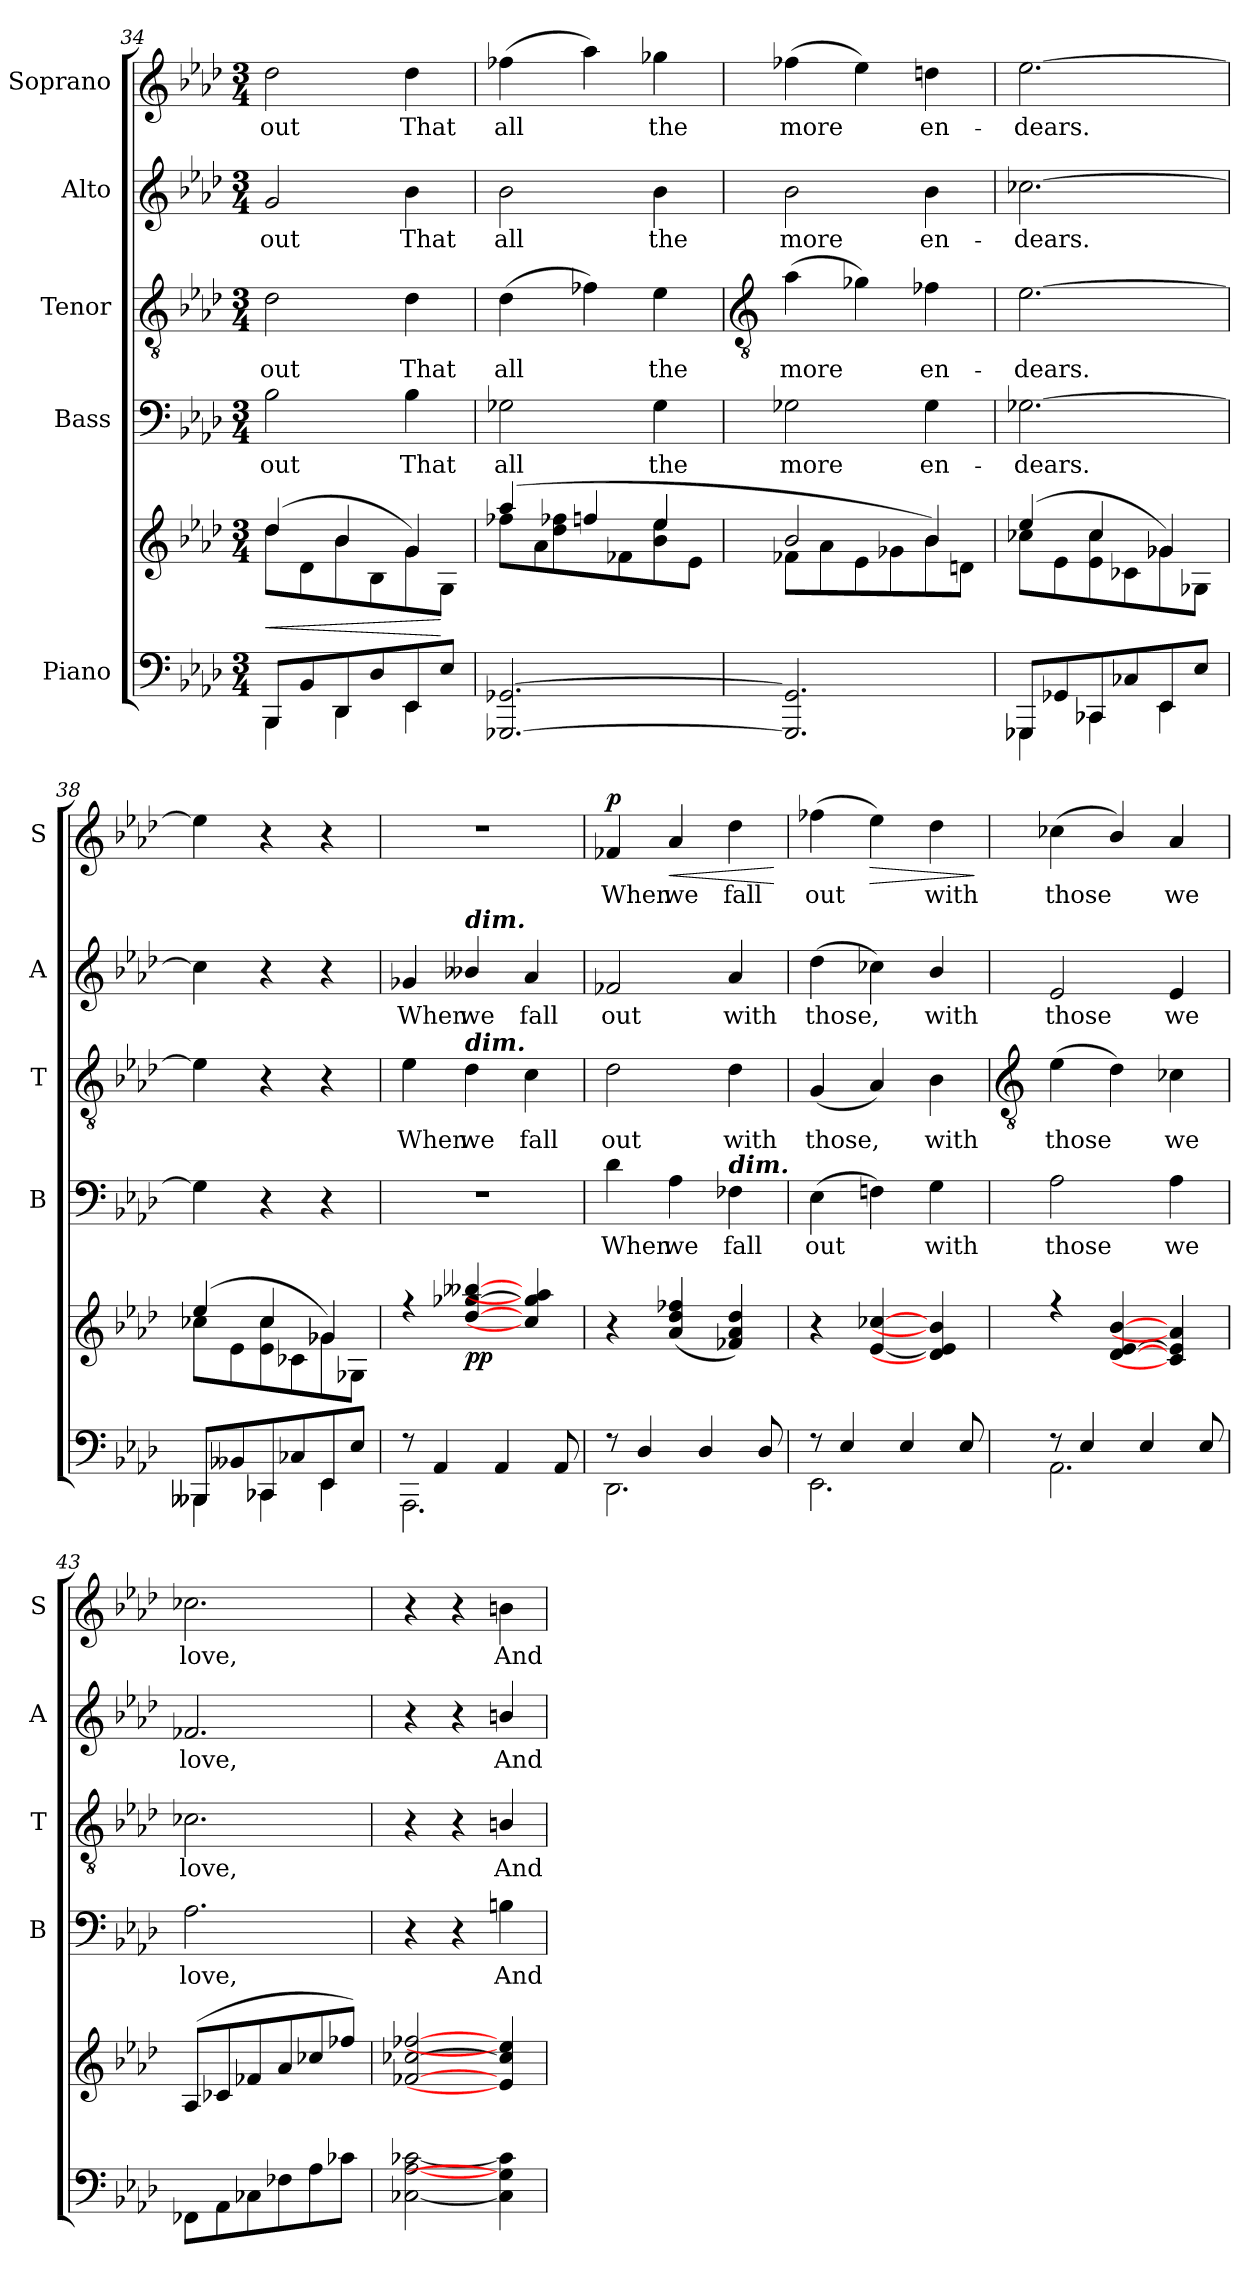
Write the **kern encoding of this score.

**kern	**kern	**dynam	**kern	**text	**kern	**text	**kern	**text	**kern	**text	**dynam
*part5	*part5	*part5	*part4	*part4	*part3	*part3	*part2	*part2	*part1	*part1	*part1
*staff6	*staff5	*staff5/6	*staff4	*staff4	*staff3	*staff3	*staff2	*staff2	*staff1	*staff1	*staff1
*I"Piano	*	*	*I"Bass	*	*I"Tenor	*	*I"Alto	*	*I"Soprano	*	*
*	*	*	*I'B	*	*I'T	*	*I'A	*	*I'S	*	*
*clefF4	*clefG2	*	*clefF4	*	*clefGv2	*	*clefG2	*	*clefG2	*	*
*k[b-e-a-d-]	*k[b-e-a-d-]	*	*k[b-e-a-d-]	*	*k[b-e-a-d-]	*	*k[b-e-a-d-]	*	*k[b-e-a-d-]	*	*
*A-:	*A-:	*	*A-:	*	*A-:	*	*A-:	*	*A-:	*	*
*M3/4	*M3/4	*	*M3/4	*	*M3/4	*	*M3/4	*	*M3/4	*	*
=34	=34	=34	=34	=34	=34	=34	=34	=34	=34	=34	=34
*^	*^	*	*	*	*	*	*	*	*	*	*
!	!	!	!	!LO:HP:b	!	!LO:LY:b	!	!LO:LY:b	!	!LO:LY:b	!	!LO:LY:b	!
8BBB-/L	4BBB-\	(>4dd-/	8dd-\L	<	2B-	out	2d-	out	2g	out	2dd-	out	.
8BB-/	.	.	8d-\	.	.	.	.	.	.	.	.	.	.
8DD-/	4DD-\	4b-/	8b-\	.	.	.	.	.	.	.	.	.	.
8D-/	.	.	8B-\	.	.	.	.	.	.	.	.	.	.
!	!	!	!	!	!	!LO:LY:b	!	!LO:LY:b	!	!LO:LY:b	!	!LO:LY:b	!
8EE-/	4EE-\	4g/)	8g\	.	4B-	That	4d-	That	4b-	That	4dd-	That	.
8E-/J	.	.	8G\J	[	.	.	.	.	.	.	.	.	.
=35	=35	=35	=35	=35	=35	=35	=35	=35	=35	=35	=35	=35	=35
!	!	!	!	!	!	!LO:LY:b	!	!LO:LY:b	!	!LO:LY:b	!	!LO:LY:b	!
[2.GGG-X/ [2.GG-X/	2.ryy	(>4aa-/	8ff-X\L	.	2G-X	all	(>4d-	all	2b-	all	(>4ff-X	all	.
.	.	.	8a-\	.	.	.	.	.	.	.	.	.	.
.	.	4ff/	8dd-\ 8ff-\	.	.	.	4f-X)	.	.	.	4aa-)	.	.
.	.	.	8f-X\	.	.	.	.	.	.	.	.	.	.
!	!	!	!	!	!	!LO:LY:b	!	!LO:LY:b	!	!LO:LY:b	!	!LO:LY:b	!
.	.	4ee-/	8b-\ 8ee-\	.	4G-	the	4e-	the	4b-	the	4gg-X	the	.
.	.	.	8e-\J	.	.	.	.	.	.	.	.	.	.
!!LO:LB:g=z
=36	=36	=36	=36	=36	=36	=36	=36	=36	=36	=36	=36	=36	=36
*	*	*	*	*	*	*	*clefGv2	*	*	*	*	*	*
!	!	!	!	!	!	!LO:LY:b	!	!LO:LY:b	!	!LO:LY:b	!	!LO:LY:b	!
2.GGG-/] 2.GG-/]	2.ryy	2b-/	8f-X\L	.	2G-X	more	(>4a-	more	2b-	more	(>4ff-X	more	.
.	.	.	8a-\	.	.	.	.	.	.	.	.	.	.
.	.	.	8e-\	.	.	.	4g-X)	.	.	.	4ee-)	.	.
.	.	.	8g-X\	.	.	.	.	.	.	.	.	.	.
!	!	!	!	!	!	!LO:LY:b	!	!LO:LY:b	!	!LO:LY:b	!	!LO:LY:b	!
.	.	4b-/)	8b-\	.	4G-	en-	4f-X	en-	4b-	en-	4ddn	en-	.
.	.	.	8dn\J	.	.	.	.	.	.	.	.	.	.
=37	=37	=37	=37	=37	=37	=37	=37	=37	=37	=37	=37	=37	=37
!	!	!	!	!	!	!LO:LY:b	!	!LO:LY:b	!	!LO:LY:b	!	!LO:LY:b	!
8GGG-X/L	4GGG-X\	(>4ee-/	8cc-X\L	.	[2.G-X	-dears.	[2.e-	-dears.	[2.cc-X	-dears.	[2.ee-	-dears.	.
8GG-X/	.	.	8e-\	.	.	.	.	.	.	.	.	.	.
8CC-X/	4CC-X\	4cc-/	8e-\ 8cc-\	.	.	.	.	.	.	.	.	.	.
8C-X/	.	.	8c-X\	.	.	.	.	.	.	.	.	.	.
8EE-/	4EE-\	4g-X/)	8g-X\	.	.	.	.	.	.	.	.	.	.
8E-/J	.	.	8G-X\J	.	.	.	.	.	.	.	.	.	.
=38	=38	=38	=38	=38	=38	=38	=38	=38	=38	=38	=38	=38	=38
8BBB--X/L	4BBB--X\	(>4ee-/	8cc-X\L	.	4G-]	.	4e-]	.	4cc-]	.	4ee-]	.	.
8BB--X/	.	.	8e-\	.	.	.	.	.	.	.	.	.	.
8CC-X/	4CC-X\	4cc-/	8e-\ 8cc-\	.	4r	.	4r	.	4r	.	4r	.	.
8C-X/	.	.	8c-X\	.	.	.	.	.	.	.	.	.	.
8EE-/	4EE-\	4g-X/)	8g-X\	.	4r	.	4r	.	4r	.	4r	.	.
8E-/J	.	.	8G-X\J	.	.	.	.	.	.	.	.	.	.
=39	=39	=39	=39	=39	=39	=39	=39	=39	=39	=39	=39	=39	=39
!	!	!	!	!	!LO:N:vis=1	!	!	!LO:LY:b	!	!LO:LY:b	!LO:N:vis=1	!	!
8r	2.AAA-\	4r	2.ryy	.	2.r	.	4e-	When	4g-X	When	2.r	.	.
4AA-/	.	.	.	.	.	.	.	.	.	.	.	.	.
!	!	!	!	!	!	!	!	!	!LO:TX:a:Bi:t=dim.	!	!	!	!
!	!	!	!	!	!	!	!LO:TX:a:Bi:t=dim.	!	!	!	!	!	!
!	!	!	!	!LO:DY:b	!	!	!	!LO:LY:b	!	!LO:LY:b	!	!	!
.	.	[4dd-/ [4gg-X/ [4bb--X/	.	pp	.	.	4d-	we	4b--X/	we	.	.	.
4AA-/	.	.	.	.	.	.	.	.	.	.	.	.	.
!	!	!	!	!	!	!	!	!LO:LY:b	!	!LO:LY:b	!	!	!
.	.	4cc/] 4gg-/] 4aa-/]	.	.	.	.	4c	fall	4a-	fall	.	.	.
8AA-/	.	.	.	.	.	.	.	.	.	.	.	.	.
=40	=40	=40	=40	=40	=40	=40	=40	=40	=40	=40	=40	=40	=40
!	!	!	!	!	!	!LO:LY:b	!	!LO:LY:b	!	!LO:LY:b	!	!LO:LY:b	!LO:DY:b
8r	2.DD-\	4r	2.ryy	.	4d-	When	2d-	out	2f-X	out	4f-X	When	p
4D-/	.	.	.	.	.	.	.	.	.	.	.	.	.
!	!	!	!	!	!	!LO:LY:b	!	!	!	!	!	!LO:LY:b	!LO:HP:b
.	.	(>4a-/ 4dd-/ 4ff-X/	.	.	4A-	we	.	.	.	.	4a-	we	<
4D-/	.	.	.	.	.	.	.	.	.	.	.	.	.
!	!	!	!	!	!LO:TX:a:Bi:t=dim.	!	!	!	!	!	!	!	!
!	!	!	!	!	!	!LO:LY:b	!	!LO:LY:b	!	!LO:LY:b	!	!LO:LY:b	!
.	.	4f-X/ 4a-/ 4dd-/)	.	.	4F-X	fall	4d-	with	4a-	with	4dd-	fall	.
8D-/	.	.	.	.	.	.	.	.	.	.	.	.	.
*v	*v	*	*	*	*	*	*	*	*	*	*	*	*
*	*v	*v	*	*	*	*	*	*	*	*	*	*
.	.	.	.	.	.	.	.	.	.	.	[
=41	=41	=41	=41	=41	=41	=41	=41	=41	=41	=41	=41
*^	*^	*	*	*	*	*	*	*	*	*	*
!	!	!	!	!	!	!LO:LY:b	!	!LO:LY:b	!	!LO:LY:b	!	!LO:LY:b	!
8r	2.EE-\	4r	2.ryy	.	(>4E-	out	(<4G	those,	(>4dd-	those,	(>4ff-X	out	.
4E-/	.	.	.	.	.	.	.	.	.	.	.	.	.
!	!	!	!	!	!	!	!	!	!	!	!	!	!LO:HP:b
.	.	[4e-/ [4cc-X/	.	.	4Fn)	.	4A-)	.	4cc-X)	.	4ee-)	.	>
4E-/	.	.	.	.	.	.	.	.	.	.	.	.	.
!	!	!	!	!	!	!LO:LY:b	!	!LO:LY:b	!	!LO:LY:b	!	!LO:LY:b	!
.	.	4d-/] 4e-/] 4b-/]	.	.	4G	with	4B-	with	4b-/	with	4dd-	with	.
8E-/	.	.	.	.	.	.	.	.	.	.	.	.	.
*v	*v	*	*	*	*	*	*	*	*	*	*	*	*
*	*v	*v	*	*	*	*	*	*	*	*	*	*
.	.	.	.	.	.	.	.	.	.	.	]
!!LO:LB:g=z
=42	=42	=42	=42	=42	=42	=42	=42	=42	=42	=42	=42
*	*	*	*	*	*clefGv2	*	*	*	*	*	*
*^	*^	*	*	*	*	*	*	*	*	*	*
!	!	!	!LO:N:vis=1	!	!	!LO:LY:b	!	!LO:LY:b	!	!LO:LY:b	!	!LO:LY:b	!
8r	2.AA-\	4r	2.ryy	.	2A-	those	(>4e-	those	2e-	those	(<4cc-X	those	.
4E-/	.	.	.	.	.	.	.	.	.	.	.	.	.
.	.	[4d-/ [4e-/ [4b-/	.	.	.	.	4d-)	.	.	.	4b-/)	.	.
4E-/	.	.	.	.	.	.	.	.	.	.	.	.	.
!	!	!	!	!	!	!LO:LY:b	!	!LO:LY:b	!	!LO:LY:b	!	!LO:LY:b	!
.	.	4c-/] 4e-/] 4a-/]	.	.	4A-	we	4c-X	we	4e-	we	4a-	we	.
8E-/	.	.	.	.	.	.	.	.	.	.	.	.	.
=43	=43	=43	=43	=43	=43	=43	=43	=43	=43	=43	=43	=43	=43
!LO:N:vis=1	!	!	!LO:N:vis=1	!	!	!LO:LY:b	!	!LO:LY:b	!	!LO:LY:b	!	!LO:LY:b	!
2.ryy	8FF-X\L	(>8A-/L	2.ryy	.	2.A-	love,	2.c-X	love,	2.f-X	love,	2.cc-X	love,	.
.	8AA-\	8c-X/	.	.	.	.	.	.	.	.	.	.	.
.	8C-X\	8f-X/	.	.	.	.	.	.	.	.	.	.	.
.	8F-X\	8a-/	.	.	.	.	.	.	.	.	.	.	.
.	8A-\	8cc-X/	.	.	.	.	.	.	.	.	.	.	.
.	8c-X\J	8ff-X/J)	.	.	.	.	.	.	.	.	.	.	.
=44	=44	=44	=44	=44	=44	=44	=44	=44	=44	=44	=44	=44	=44
!LO:N:vis=1	!	!	!LO:N:vis=1	!	!	!	!	!	!	!	!	!	!
2.ryy	[2C-X\ [2A-\ [2c-X\	[2f-X/ [2cc-X/ [2ff-X/	2.ryy	.	4r	.	4r	.	4r	.	4r	.	.
.	.	.	.	.	4r	.	4r	.	4r	.	4r	.	.
!	!	!	!	!	!	!LO:LY:b	!	!LO:LY:b	!	!LO:LY:b	!	!LO:LY:b	!
.	4C-\] 4G-\] 4c-\]	4e-/] 4cc-/] 4ee-/]	.	.	4Bn	And	4Bn/	And	4bn/	And	4bn	And	.
*v	*v	*	*	*	*	*	*	*	*	*	*	*	*
*	*v	*v	*	*	*	*	*	*	*	*	*	*
=	=	=	=	=	=	=	=	=	=	=	=
*-	*-	*-	*-	*-	*-	*-	*-	*-	*-	*-	*-
